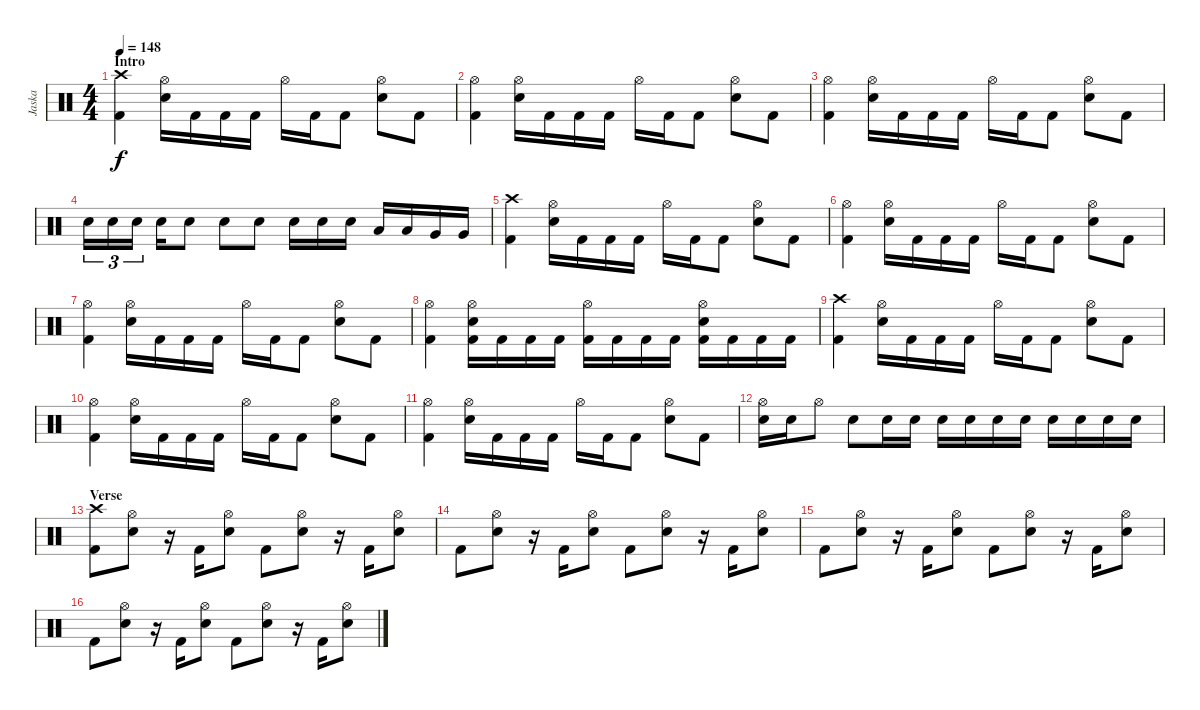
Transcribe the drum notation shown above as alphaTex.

\track ("Jaska" "Jaska") {instrument percussion}
\staff {score}
\articulation defaults
\ts (4 4)
\section ("" "Intro")
\tempo 148
\tempo 150
\tempo 148
\clef neutral
\ks c
("Crash high (hit)" "Kick (hit) 2").4{dy f} ("Snare (hit) 2" "Hi-Hat (open)").16 "Kick (hit) 2".16 "Kick (hit) 2".16 "Kick (hit) 2".16 "Hi-Hat (open)".16 "Kick (hit) 2".16 "Kick (hit) 2".8 ("Snare (hit) 2" "Hi-Hat (open)").8 "Kick (hit) 2".8 |
("Hi-Hat (open)" "Kick (hit) 2").4 ("Snare (hit) 2" "Hi-Hat (open)").16 "Kick (hit) 2".16 "Kick (hit) 2".16 "Kick (hit) 2".16 "Hi-Hat (open)".16 "Kick (hit) 2".16 "Kick (hit) 2".8 ("Snare (hit) 2" "Hi-Hat (open)").8 "Kick (hit) 2".8 |
("Hi-Hat (open)" "Kick (hit) 2").4 ("Snare (hit) 2" "Hi-Hat (open)").16 "Kick (hit) 2".16 "Kick (hit) 2".16 "Kick (hit) 2".16 "Hi-Hat (open)".16 "Kick (hit) 2".16 "Kick (hit) 2".8 ("Snare (hit) 2" "Hi-Hat (open)").8 "Kick (hit) 2".8 |
"Snare (hit) 2".16{tu (3 2)} "Snare (hit) 2".16{tu (3 2)} "Snare (hit) 2".16{tu (3 2)} "Snare (hit) 2".16 "Snare (hit) 2".8 "Snare (hit) 2".8 "Snare (hit) 2".8 "Snare (hit) 2".16 "Snare (hit) 2".16 "Snare (hit) 2".16 "Low Tom (hit)".16 "Low Tom (hit)".16 "Very Low Tom (hit)".16 "Very Low Tom (hit)".16 |
("Crash high (hit)" "Kick (hit) 2").4 ("Snare (hit) 2" "Hi-Hat (open)").16 "Kick (hit) 2".16 "Kick (hit) 2".16 "Kick (hit) 2".16 "Hi-Hat (open)".16 "Kick (hit) 2".16 "Kick (hit) 2".8 ("Snare (hit) 2" "Hi-Hat (open)").8 "Kick (hit) 2".8 |
("Hi-Hat (open)" "Kick (hit) 2").4 ("Snare (hit) 2" "Hi-Hat (open)").16 "Kick (hit) 2".16 "Kick (hit) 2".16 "Kick (hit) 2".16 "Hi-Hat (open)".16 "Kick (hit) 2".16 "Kick (hit) 2".8 ("Snare (hit) 2" "Hi-Hat (open)").8 "Kick (hit) 2".8 |
("Hi-Hat (open)" "Kick (hit) 2").4 ("Snare (hit) 2" "Hi-Hat (open)").16 "Kick (hit) 2".16 "Kick (hit) 2".16 "Kick (hit) 2".16 "Hi-Hat (open)".16 "Kick (hit) 2".16 "Kick (hit) 2".8 ("Snare (hit) 2" "Hi-Hat (open)").8 "Kick (hit) 2".8 |
("Hi-Hat (open)" "Kick (hit) 2").4 ("Snare (hit) 2" "Hi-Hat (open)" "Kick (hit) 2").16 "Kick (hit) 2".16 "Kick (hit) 2".16 "Kick (hit) 2".16 ("Hi-Hat (open)" "Kick (hit) 2").16 "Kick (hit) 2".16 "Kick (hit) 2".16 "Kick (hit) 2".16 ("Snare (hit) 2" "Hi-Hat (open)" "Kick (hit) 2").16 "Kick (hit) 2".16 "Kick (hit) 2".16 "Kick (hit) 2".16 |
("Crash high (hit)" "Kick (hit) 2").4 ("Snare (hit) 2" "Hi-Hat (open)").16 "Kick (hit) 2".16 "Kick (hit) 2".16 "Kick (hit) 2".16 "Hi-Hat (open)".16 "Kick (hit) 2".16 "Kick (hit) 2".8 ("Snare (hit) 2" "Hi-Hat (open)").8 "Kick (hit) 2".8 |
("Hi-Hat (open)" "Kick (hit) 2").4 ("Snare (hit) 2" "Hi-Hat (open)").16 "Kick (hit) 2".16 "Kick (hit) 2".16 "Kick (hit) 2".16 "Hi-Hat (open)".16 "Kick (hit) 2".16 "Kick (hit) 2".8 ("Snare (hit) 2" "Hi-Hat (open)").8 "Kick (hit) 2".8 |
("Hi-Hat (open)" "Kick (hit) 2").4 ("Snare (hit) 2" "Hi-Hat (open)").16 "Kick (hit) 2".16 "Kick (hit) 2".16 "Kick (hit) 2".16 "Hi-Hat (open)".16 "Kick (hit) 2".16 "Kick (hit) 2".8 ("Snare (hit) 2" "Hi-Hat (open)").8 "Kick (hit) 2".8 |
("Snare (hit) 2" "Hi-Hat (open)").16 "Snare (hit) 2".16 "Hi-Hat (open)".8 "Snare (hit) 2".8 "Snare (hit) 2".16 "Snare (hit) 2".16 "Snare (hit) 2".16 "Snare (hit) 2".16 "Snare (hit) 2".16 "Snare (hit) 2".16 "Snare (hit) 2".16 "Snare (hit) 2".16 "Snare (hit) 2".16 "Snare (hit) 2".16 |
\section ("" "Verse")
("Crash high (hit)" "Kick (hit) 2").8 ("Snare (hit) 2" "Hi-Hat (open)").8 r.16 "Kick (hit) 2".16 ("Snare (hit) 2" "Hi-Hat (open)").8 "Kick (hit) 2".8 ("Snare (hit) 2" "Hi-Hat (open)").8 r.16 "Kick (hit) 2".16 ("Snare (hit) 2" "Hi-Hat (open)").8 |
"Kick (hit) 2".8 ("Snare (hit) 2" "Hi-Hat (open)").8 r.16 "Kick (hit) 2".16 ("Snare (hit) 2" "Hi-Hat (open)").8 "Kick (hit) 2".8 ("Snare (hit) 2" "Hi-Hat (open)").8 r.16 "Kick (hit) 2".16 ("Snare (hit) 2" "Hi-Hat (open)").8 |
"Kick (hit) 2".8 ("Snare (hit) 2" "Hi-Hat (open)").8 r.16 "Kick (hit) 2".16 ("Snare (hit) 2" "Hi-Hat (open)").8 "Kick (hit) 2".8 ("Snare (hit) 2" "Hi-Hat (open)").8 r.16 "Kick (hit) 2".16 ("Snare (hit) 2" "Hi-Hat (open)").8 |
"Kick (hit) 2".8 ("Snare (hit) 2" "Hi-Hat (open)").8 r.16 "Kick (hit) 2".16 ("Snare (hit) 2" "Hi-Hat (open)").8 "Kick (hit) 2".8 ("Snare (hit) 2" "Hi-Hat (open)").8 r.16 "Kick (hit) 2".16 ("Snare (hit) 2" "Hi-Hat (open)").8
